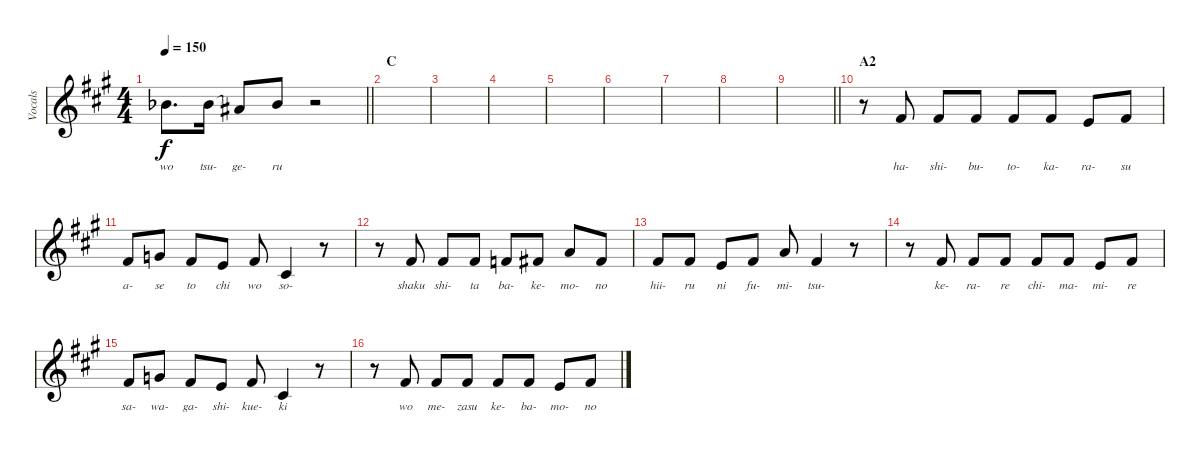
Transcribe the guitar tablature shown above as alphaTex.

\track ("Vocals" "Vocals") {instrument cello}
\staff {score}
\tuning (E4 B3 G3 D3 A2 E2) {hide}
\ts (4 4)
\tempo 150
\clef g2
\barLineRight lightlight
\ks a
6.1{acc b}.8{d lyrics (0 "wo") lyrics (1 "") lyrics (2 "") lyrics (3 "") lyrics (4 "") dy f} 6.1{acc b}.16{lyrics (0 "tsu-") lyrics (1 "") lyrics (2 "") lyrics (3 "") lyrics (4 "")} 6.1{t}.8{lyrics (0 "ge-") lyrics (1 "") lyrics (2 "") lyrics (3 "") lyrics (4 "")} 6.1{acc b}.8{lyrics (0 "ru") lyrics (1 "") lyrics (2 "") lyrics (3 "") lyrics (4 "")} r.2 |
\section ("" "C")
|
|
|
|
|
|
|
\barLineRight lightlight
|
\section ("" "A2")
r.8 2.1.8{lyrics (0 "ha-") lyrics (1 "") lyrics (2 "") lyrics (3 "") lyrics (4 "")} 2.1.8{lyrics (0 "shi-") lyrics (1 "") lyrics (2 "") lyrics (3 "") lyrics (4 "")} 2.1.8{lyrics (0 "bu-") lyrics (1 "") lyrics (2 "") lyrics (3 "") lyrics (4 "")} 2.1.8{lyrics (0 "to-") lyrics (1 "") lyrics (2 "") lyrics (3 "") lyrics (4 "")} 2.1.8{lyrics (0 "ka-") lyrics (1 "") lyrics (2 "") lyrics (3 "") lyrics (4 "")} 0.1.8{lyrics (0 "ra-") lyrics (1 "") lyrics (2 "") lyrics (3 "") lyrics (4 "")} 2.1.8{lyrics (0 "su") lyrics (1 "") lyrics (2 "") lyrics (3 "") lyrics (4 "")} |
2.1.8{lyrics (0 "a-") lyrics (1 "") lyrics (2 "") lyrics (3 "") lyrics (4 "")} 3.1.8{lyrics (0 "se") lyrics (1 "") lyrics (2 "") lyrics (3 "") lyrics (4 "")} 2.1.8{lyrics (0 "to") lyrics (1 "") lyrics (2 "") lyrics (3 "") lyrics (4 "")} 0.1.8{lyrics (0 "chi") lyrics (1 "") lyrics (2 "") lyrics (3 "") lyrics (4 "")} 2.1.8{lyrics (0 "wo") lyrics (1 "") lyrics (2 "") lyrics (3 "") lyrics (4 "")} 2.2.4{lyrics (0 "so-") lyrics (1 "") lyrics (2 "") lyrics (3 "") lyrics (4 "")} r.8 |
r.8 2.1.8{lyrics (0 "shaku") lyrics (1 "") lyrics (2 "") lyrics (3 "") lyrics (4 "")} 2.1.8{lyrics (0 "shi-") lyrics (1 "") lyrics (2 "") lyrics (3 "") lyrics (4 "")} 2.1.8{lyrics (0 "ta") lyrics (1 "") lyrics (2 "") lyrics (3 "") lyrics (4 "")} 1.1.8{lyrics (0 "ba-") lyrics (1 "") lyrics (2 "") lyrics (3 "") lyrics (4 "")} 2.1.8{lyrics (0 "ke-") lyrics (1 "") lyrics (2 "") lyrics (3 "") lyrics (4 "")} 5.1.8{lyrics (0 "mo-") lyrics (1 "") lyrics (2 "") lyrics (3 "") lyrics (4 "")} 2.1.8{lyrics (0 "no") lyrics (1 "") lyrics (2 "") lyrics (3 "") lyrics (4 "")} |
2.1.8{lyrics (0 "hii-") lyrics (1 "") lyrics (2 "") lyrics (3 "") lyrics (4 "")} 2.1.8{lyrics (0 "ru") lyrics (1 "") lyrics (2 "") lyrics (3 "") lyrics (4 "")} 0.1.8{lyrics (0 "ni") lyrics (1 "") lyrics (2 "") lyrics (3 "") lyrics (4 "")} 2.1.8{lyrics (0 "fu-") lyrics (1 "") lyrics (2 "") lyrics (3 "") lyrics (4 "")} 5.1.8{lyrics (0 "mi-") lyrics (1 "") lyrics (2 "") lyrics (3 "") lyrics (4 "")} 2.1.4{lyrics (0 "tsu-") lyrics (1 "") lyrics (2 "") lyrics (3 "") lyrics (4 "")} r.8 |
r.8 2.1.8{lyrics (0 "ke-") lyrics (1 "") lyrics (2 "") lyrics (3 "") lyrics (4 "")} 2.1.8{lyrics (0 "ra-") lyrics (1 "") lyrics (2 "") lyrics (3 "") lyrics (4 "")} 2.1.8{lyrics (0 "re") lyrics (1 "") lyrics (2 "") lyrics (3 "") lyrics (4 "")} 2.1.8{lyrics (0 "chi-") lyrics (1 "") lyrics (2 "") lyrics (3 "") lyrics (4 "")} 2.1.8{lyrics (0 "ma-") lyrics (1 "") lyrics (2 "") lyrics (3 "") lyrics (4 "")} 0.1.8{lyrics (0 "mi-") lyrics (1 "") lyrics (2 "") lyrics (3 "") lyrics (4 "")} 2.1.8{lyrics (0 "re") lyrics (1 "") lyrics (2 "") lyrics (3 "") lyrics (4 "")} |
2.1.8{lyrics (0 "sa-") lyrics (1 "") lyrics (2 "") lyrics (3 "") lyrics (4 "")} 3.1.8{lyrics (0 "wa-") lyrics (1 "") lyrics (2 "") lyrics (3 "") lyrics (4 "")} 2.1.8{lyrics (0 "ga-") lyrics (1 "") lyrics (2 "") lyrics (3 "") lyrics (4 "")} 0.1.8{lyrics (0 "shi-") lyrics (1 "") lyrics (2 "") lyrics (3 "") lyrics (4 "")} 2.1.8{lyrics (0 "kue-") lyrics (1 "") lyrics (2 "") lyrics (3 "") lyrics (4 "")} 2.2.4{lyrics (0 "ki") lyrics (1 "") lyrics (2 "") lyrics (3 "") lyrics (4 "")} r.8 |
r.8 2.1.8{lyrics (0 "wo") lyrics (1 "") lyrics (2 "") lyrics (3 "") lyrics (4 "")} 2.1.8{lyrics (0 "me-") lyrics (1 "") lyrics (2 "") lyrics (3 "") lyrics (4 "")} 2.1.8{lyrics (0 "zasu") lyrics (1 "") lyrics (2 "") lyrics (3 "") lyrics (4 "")} 2.1.8{lyrics (0 "ke-") lyrics (1 "") lyrics (2 "") lyrics (3 "") lyrics (4 "")} 2.1.8{lyrics (0 "ba-") lyrics (1 "") lyrics (2 "") lyrics (3 "") lyrics (4 "")} 0.1.8{lyrics (0 "mo-") lyrics (1 "") lyrics (2 "") lyrics (3 "") lyrics (4 "")} 2.1.8{lyrics (0 "no") lyrics (1 "") lyrics (2 "") lyrics (3 "") lyrics (4 "")}
